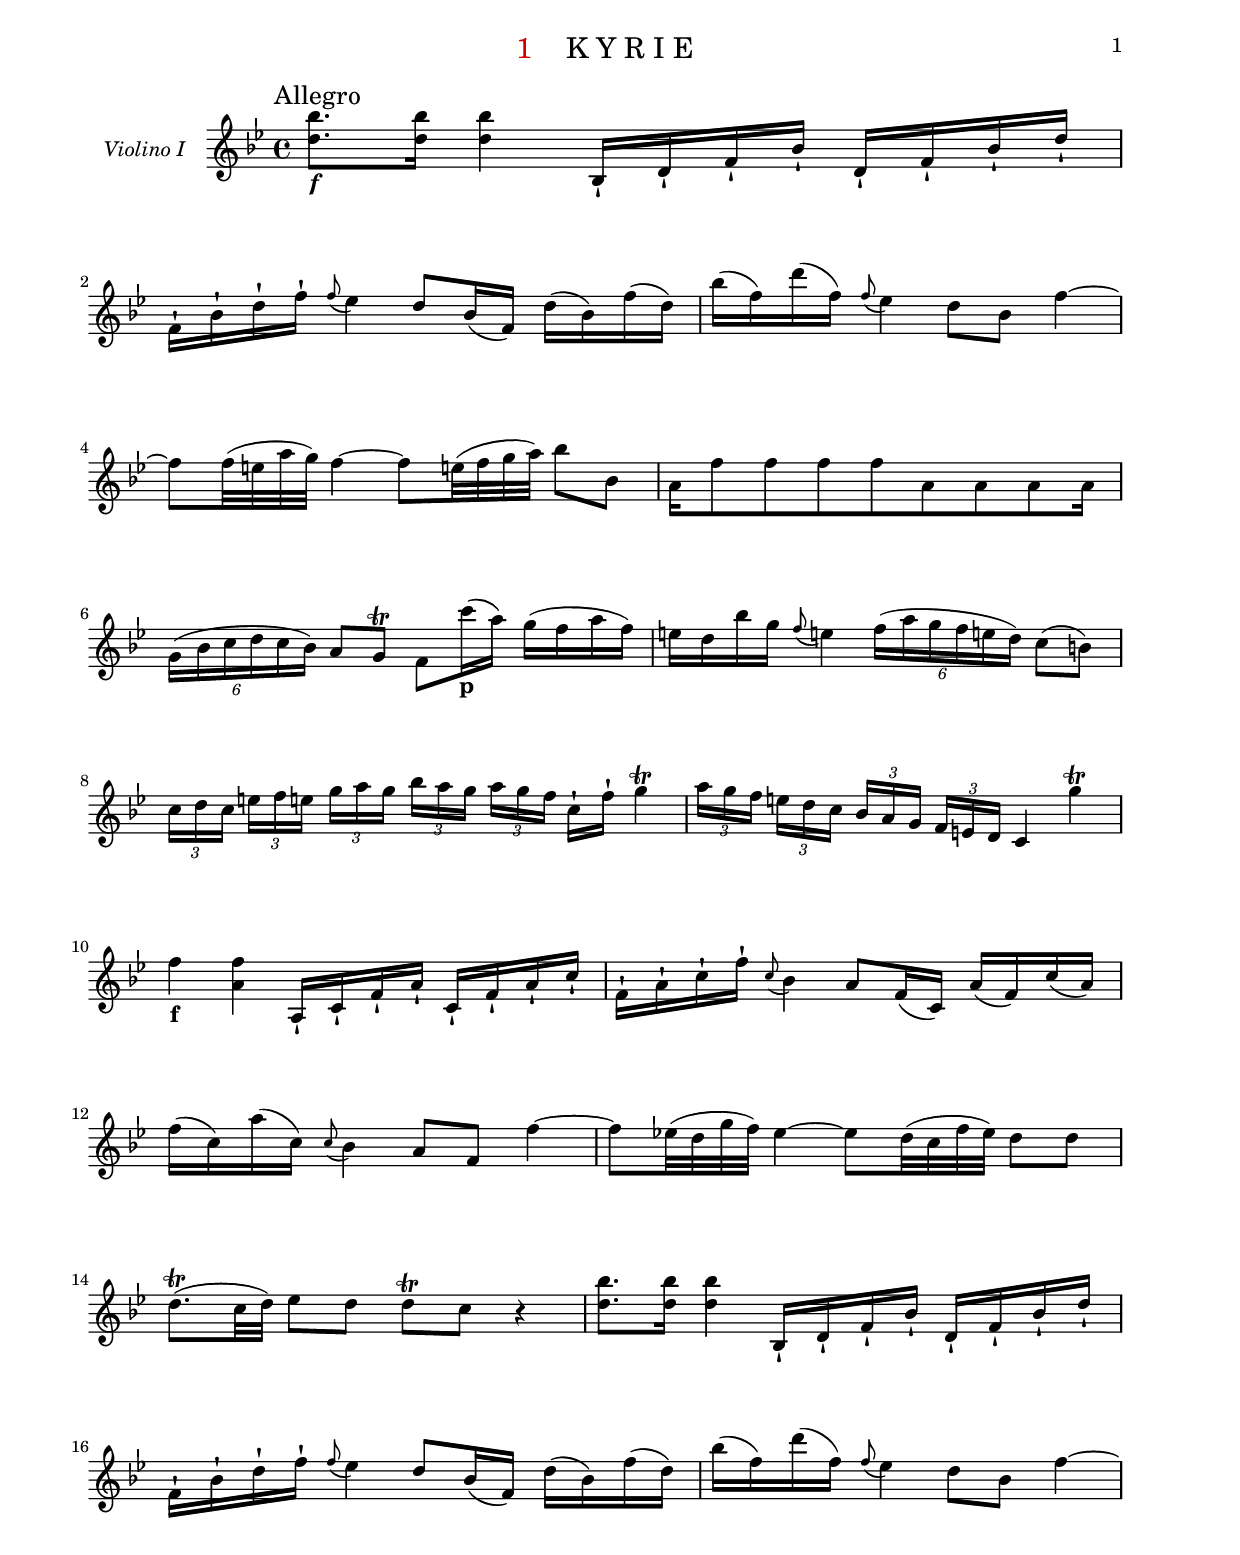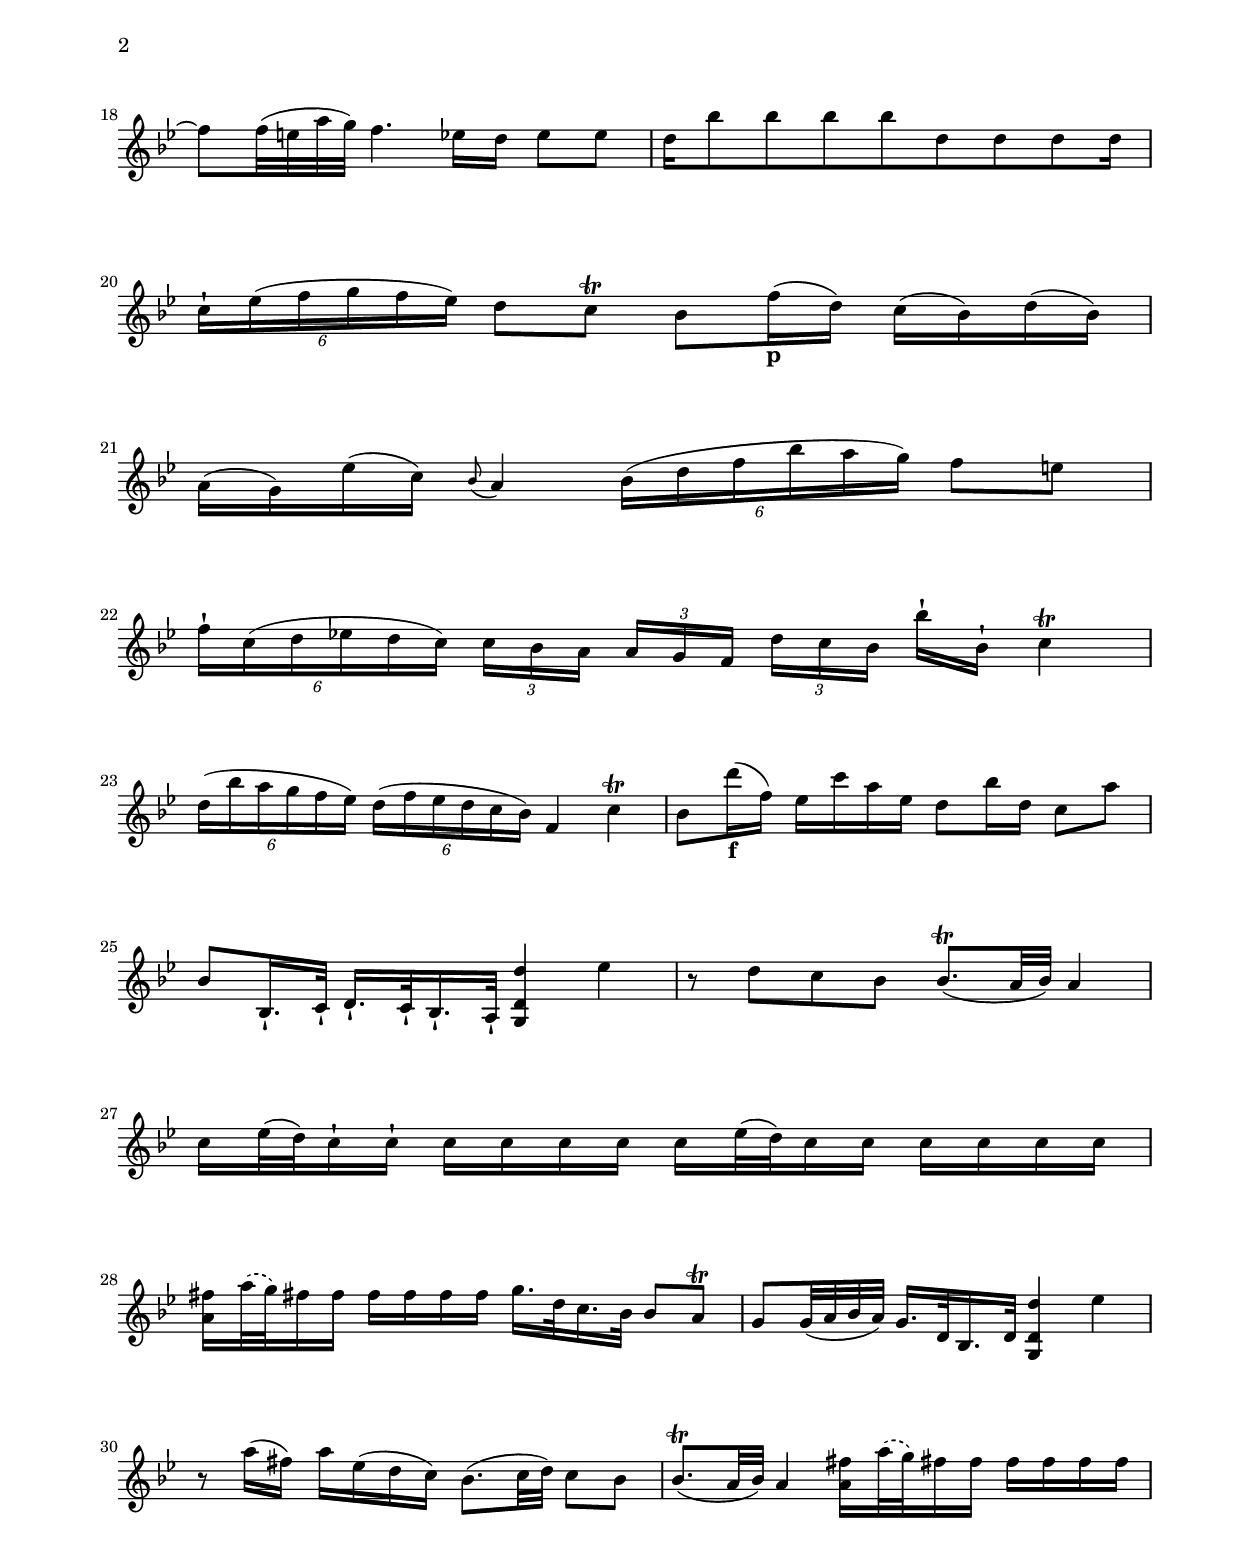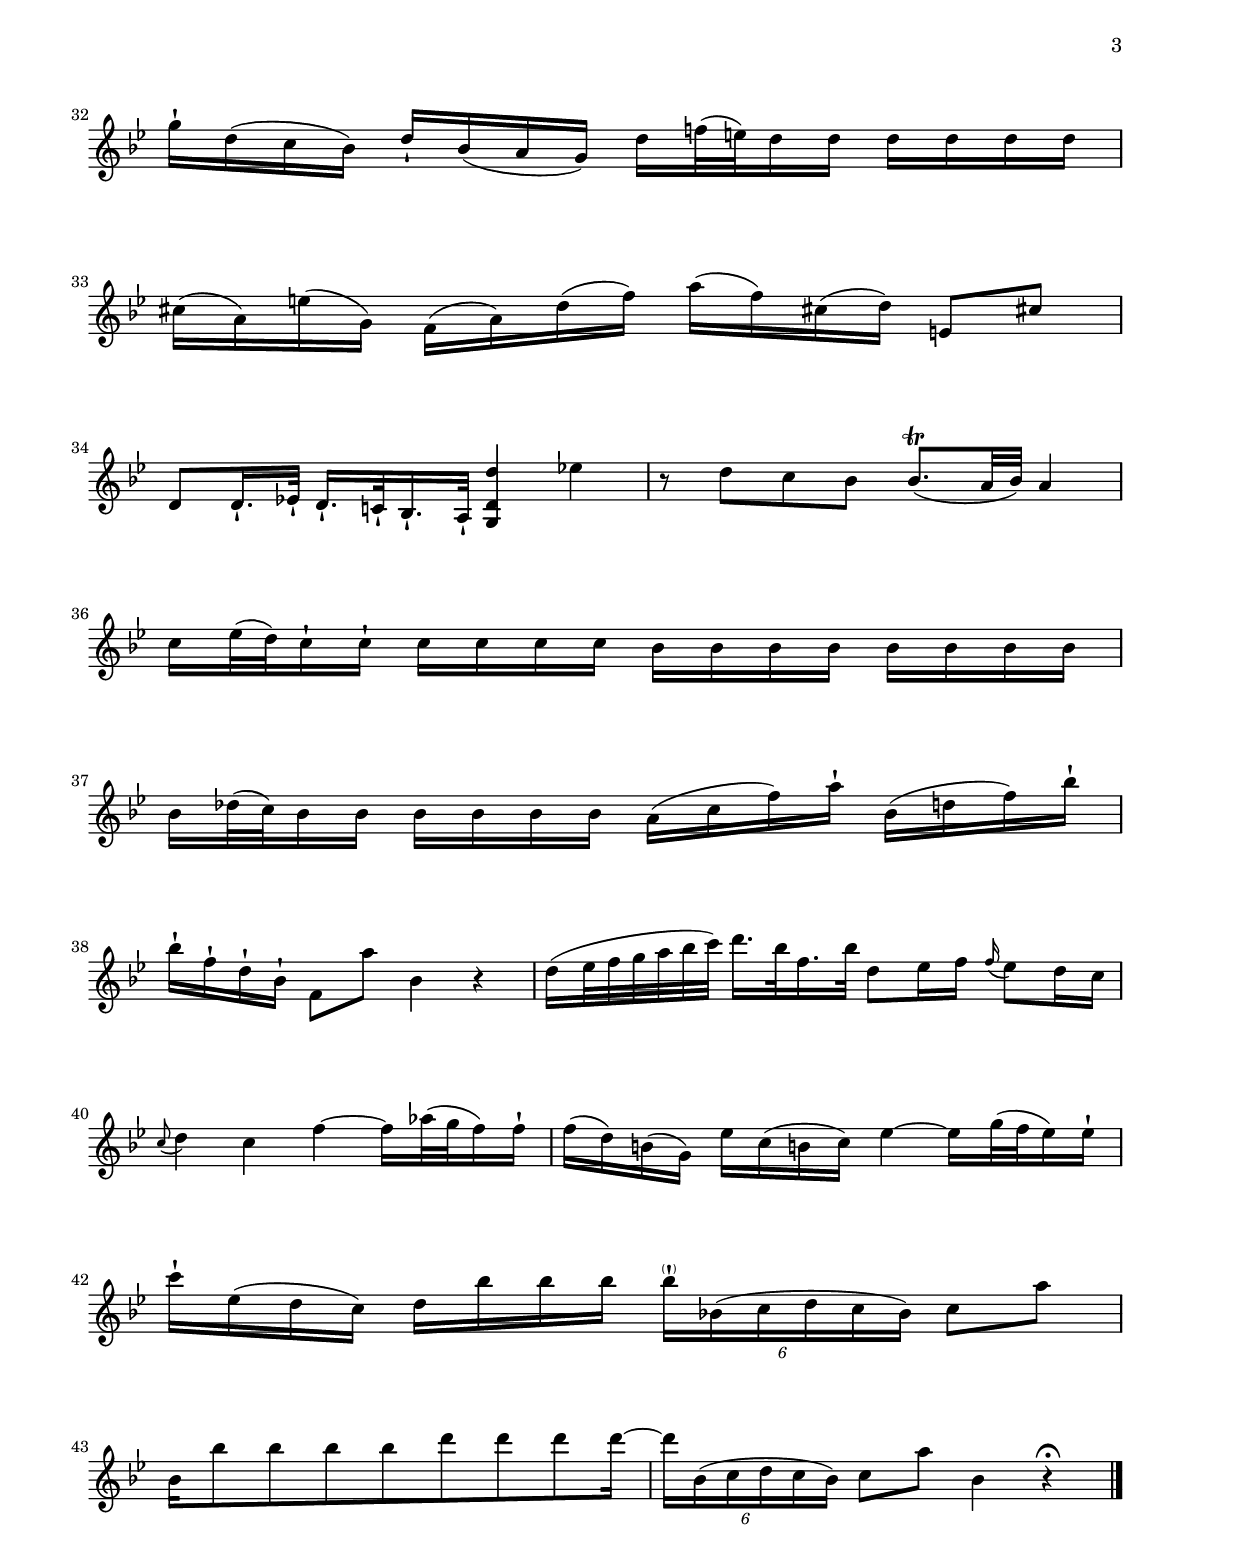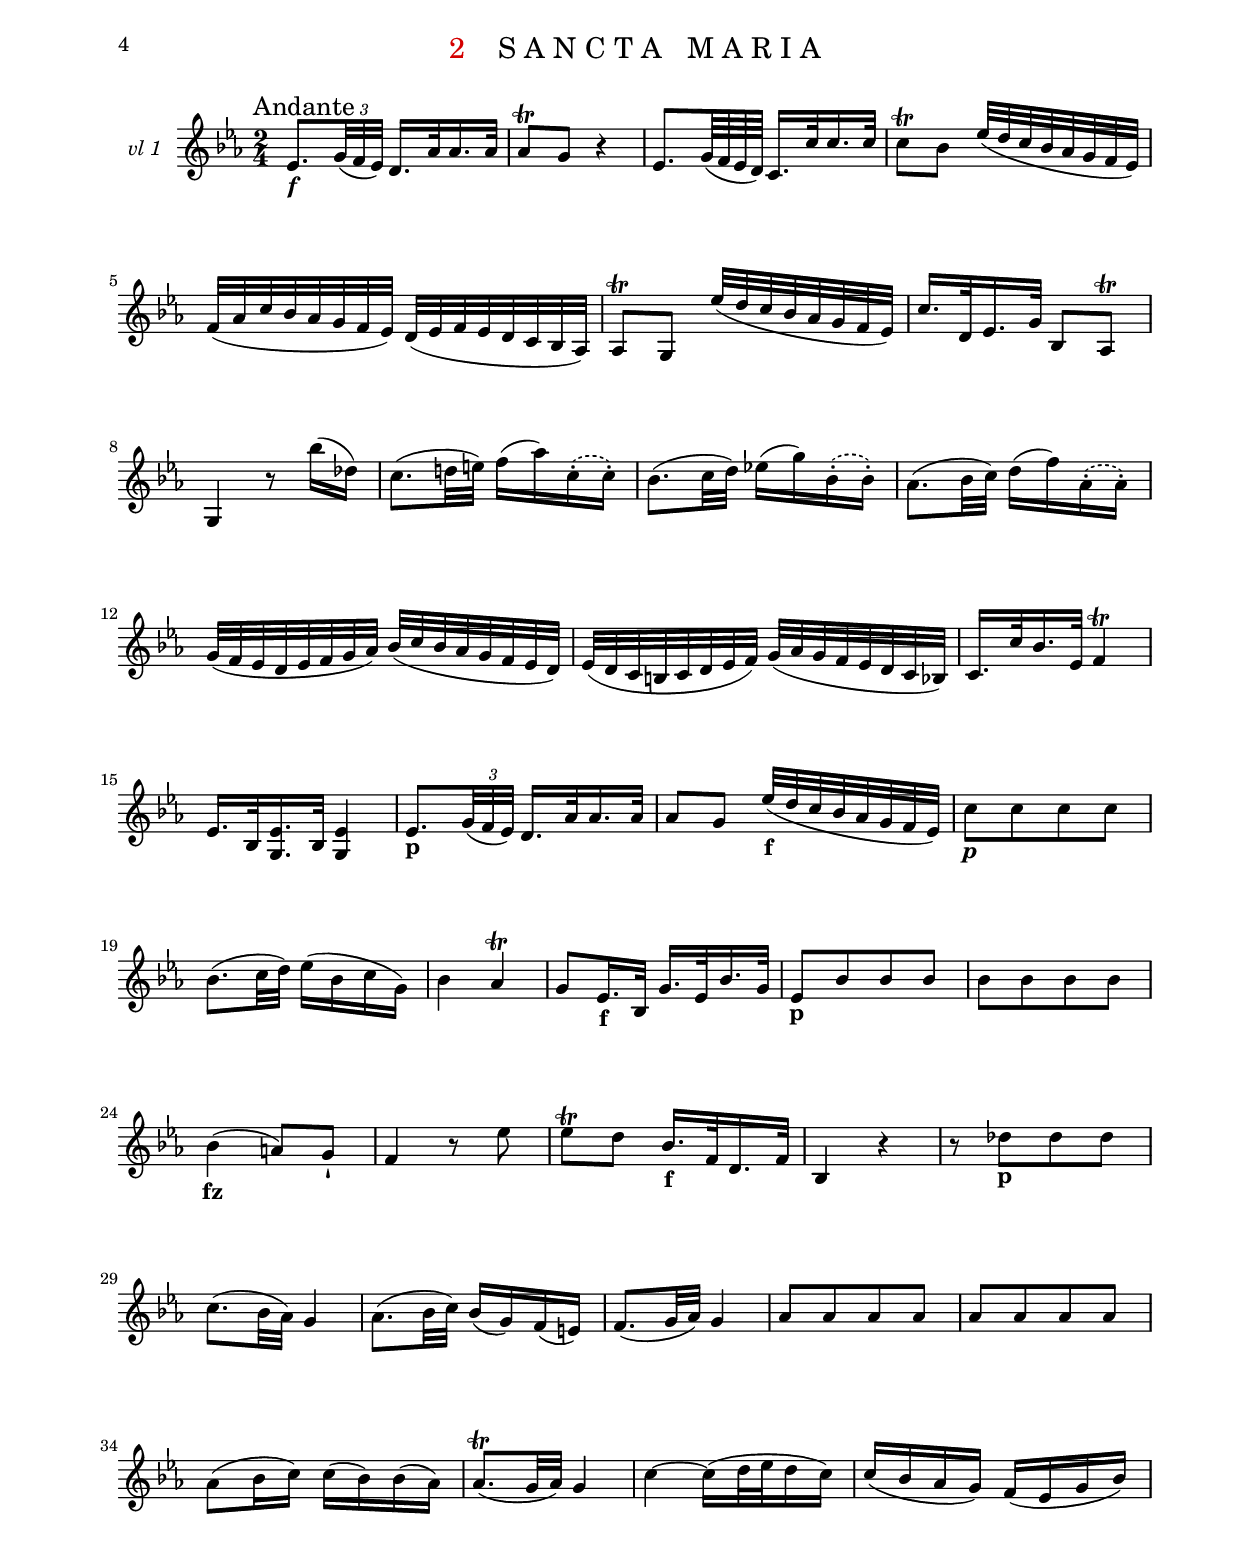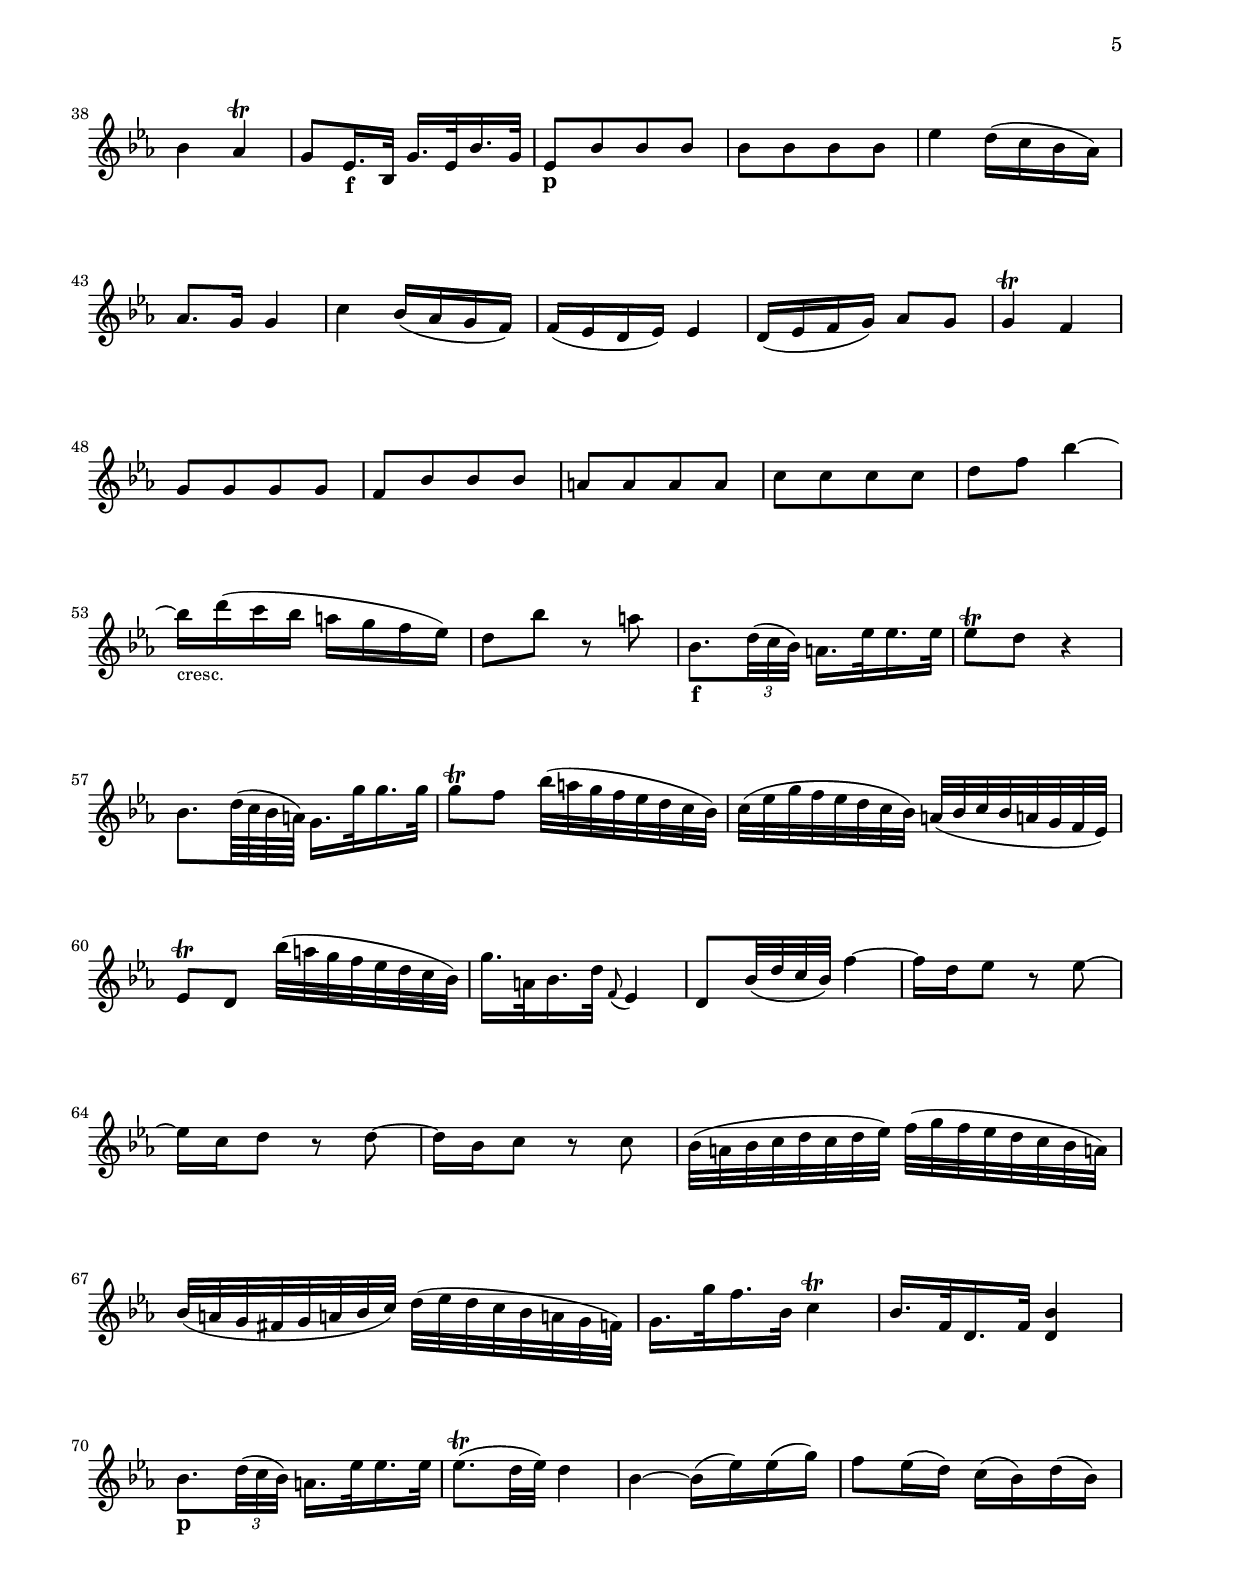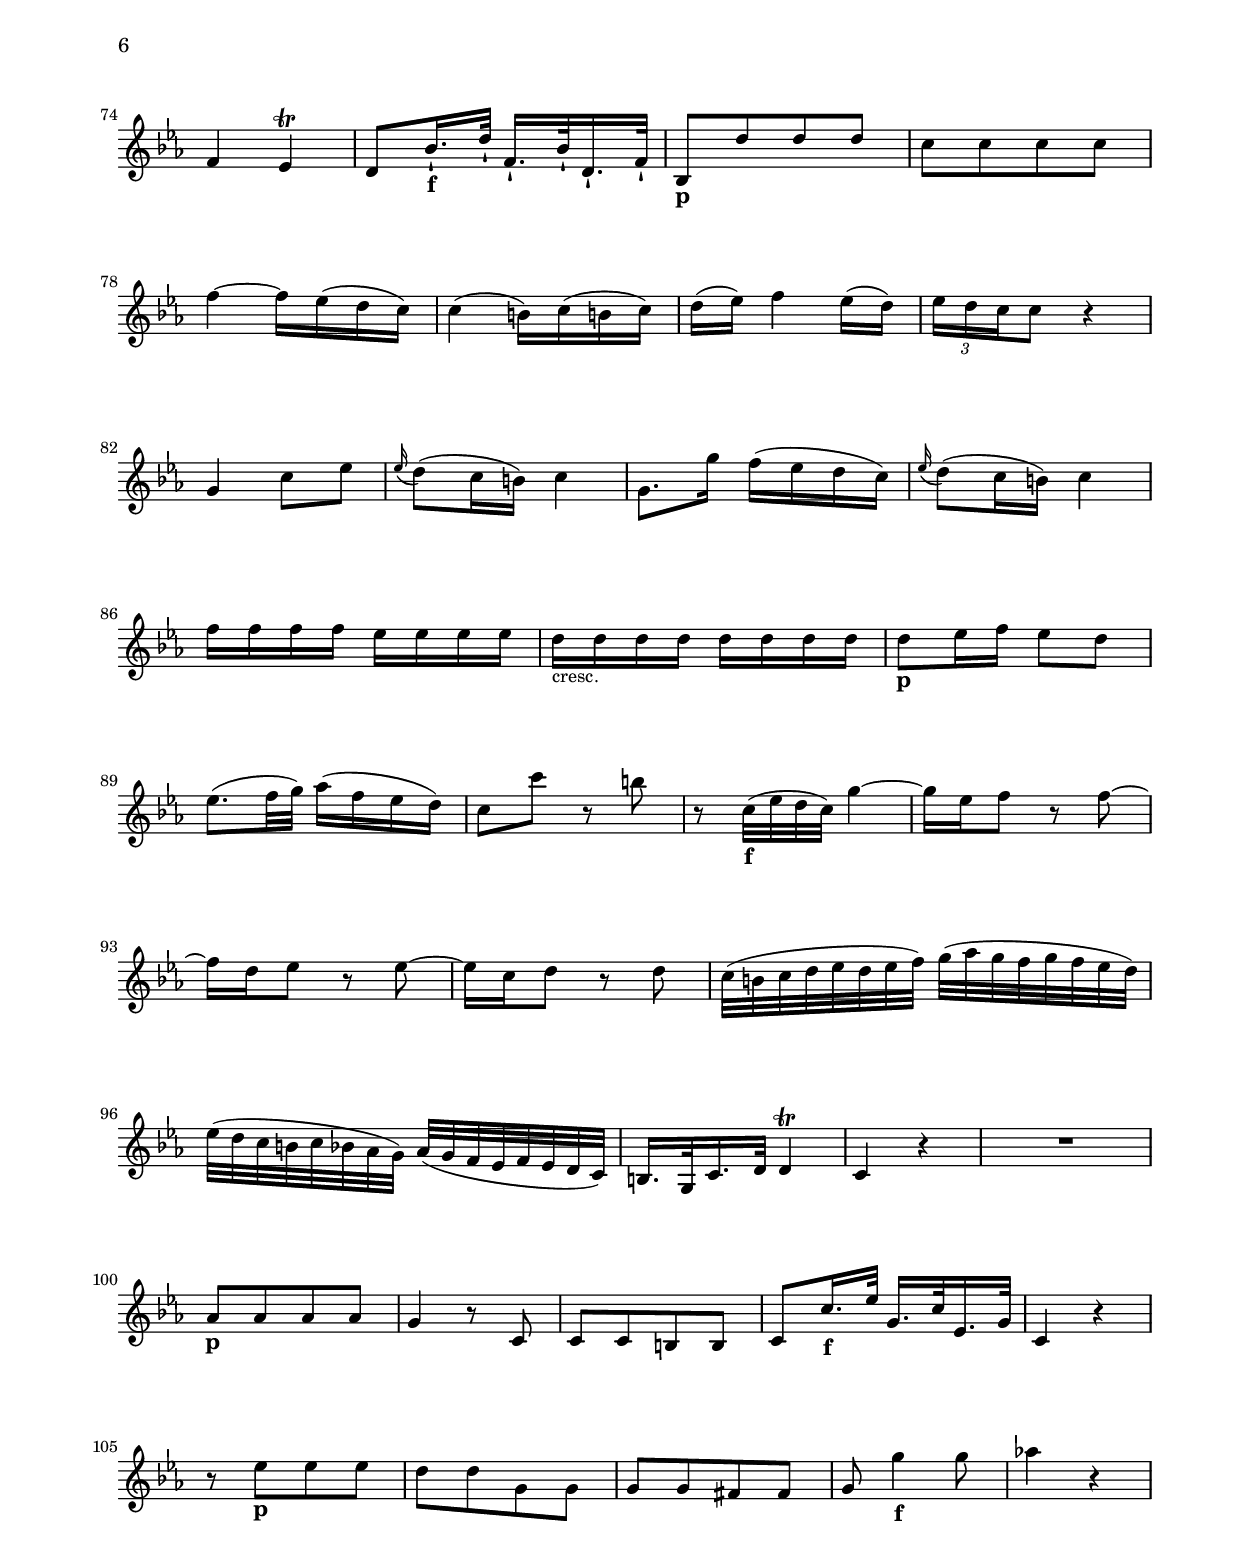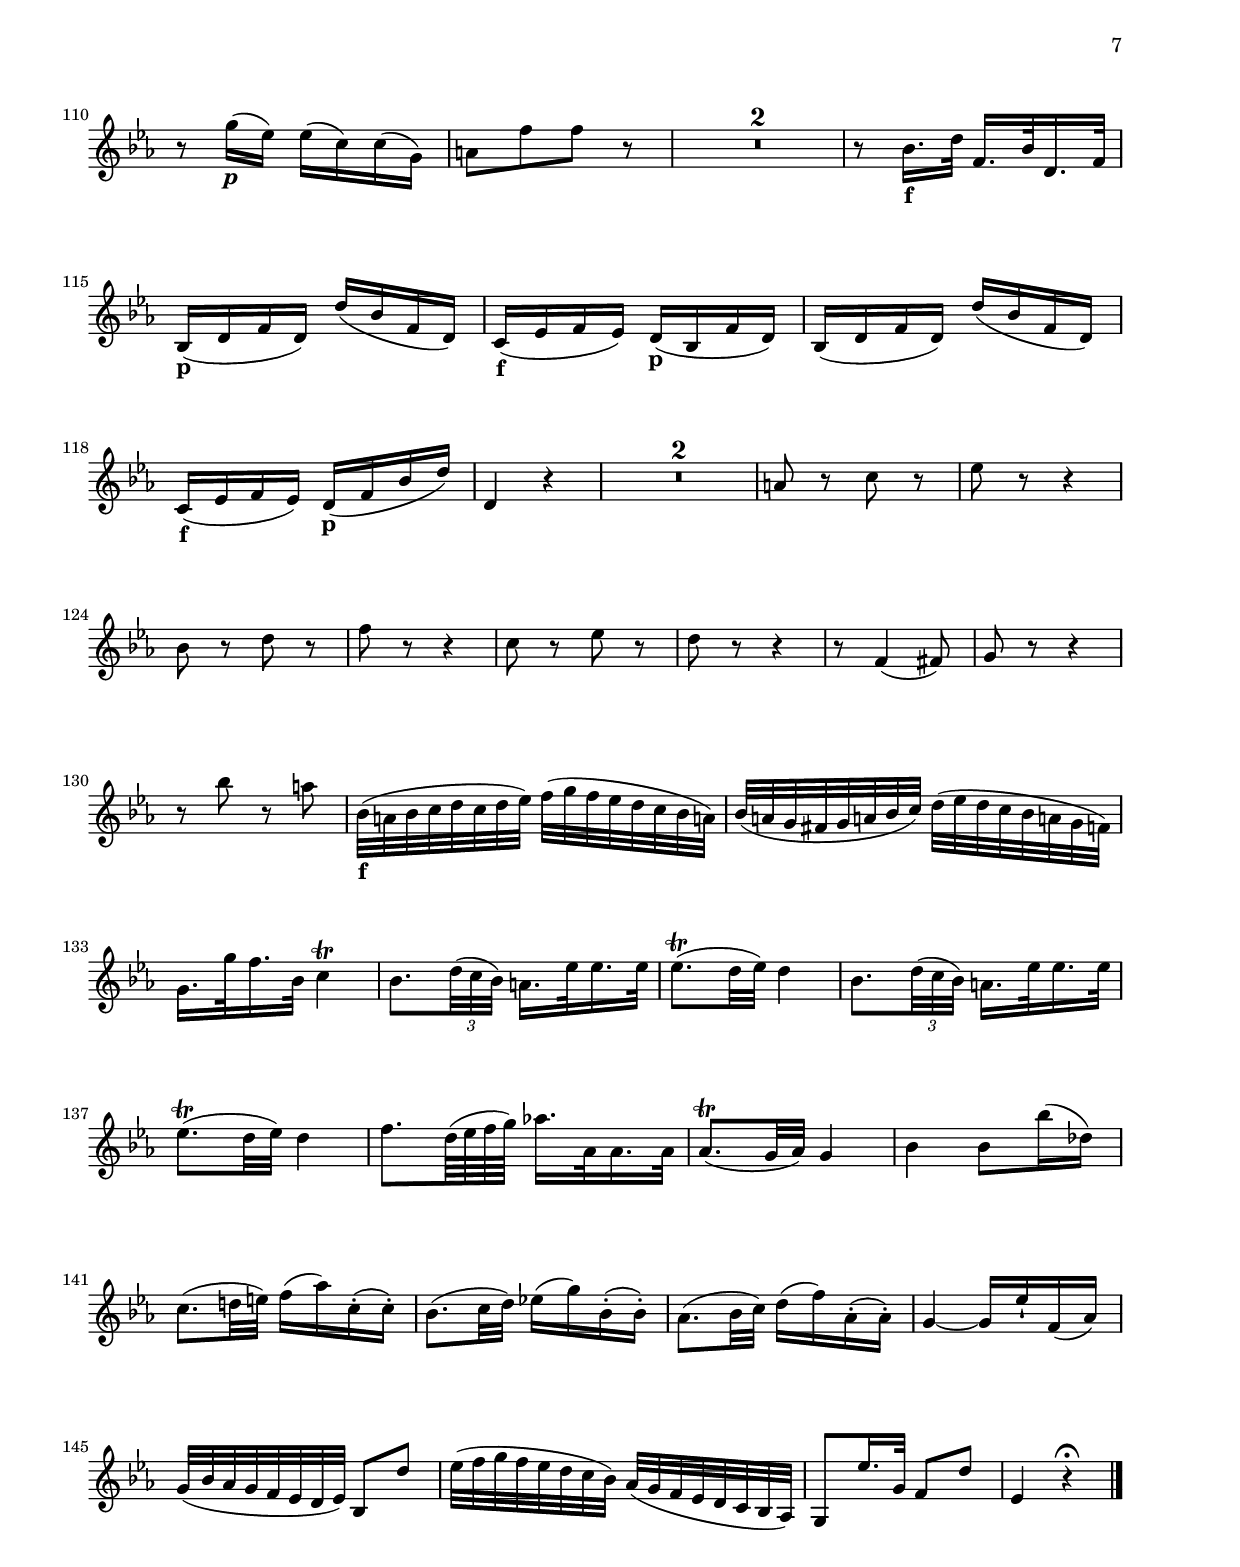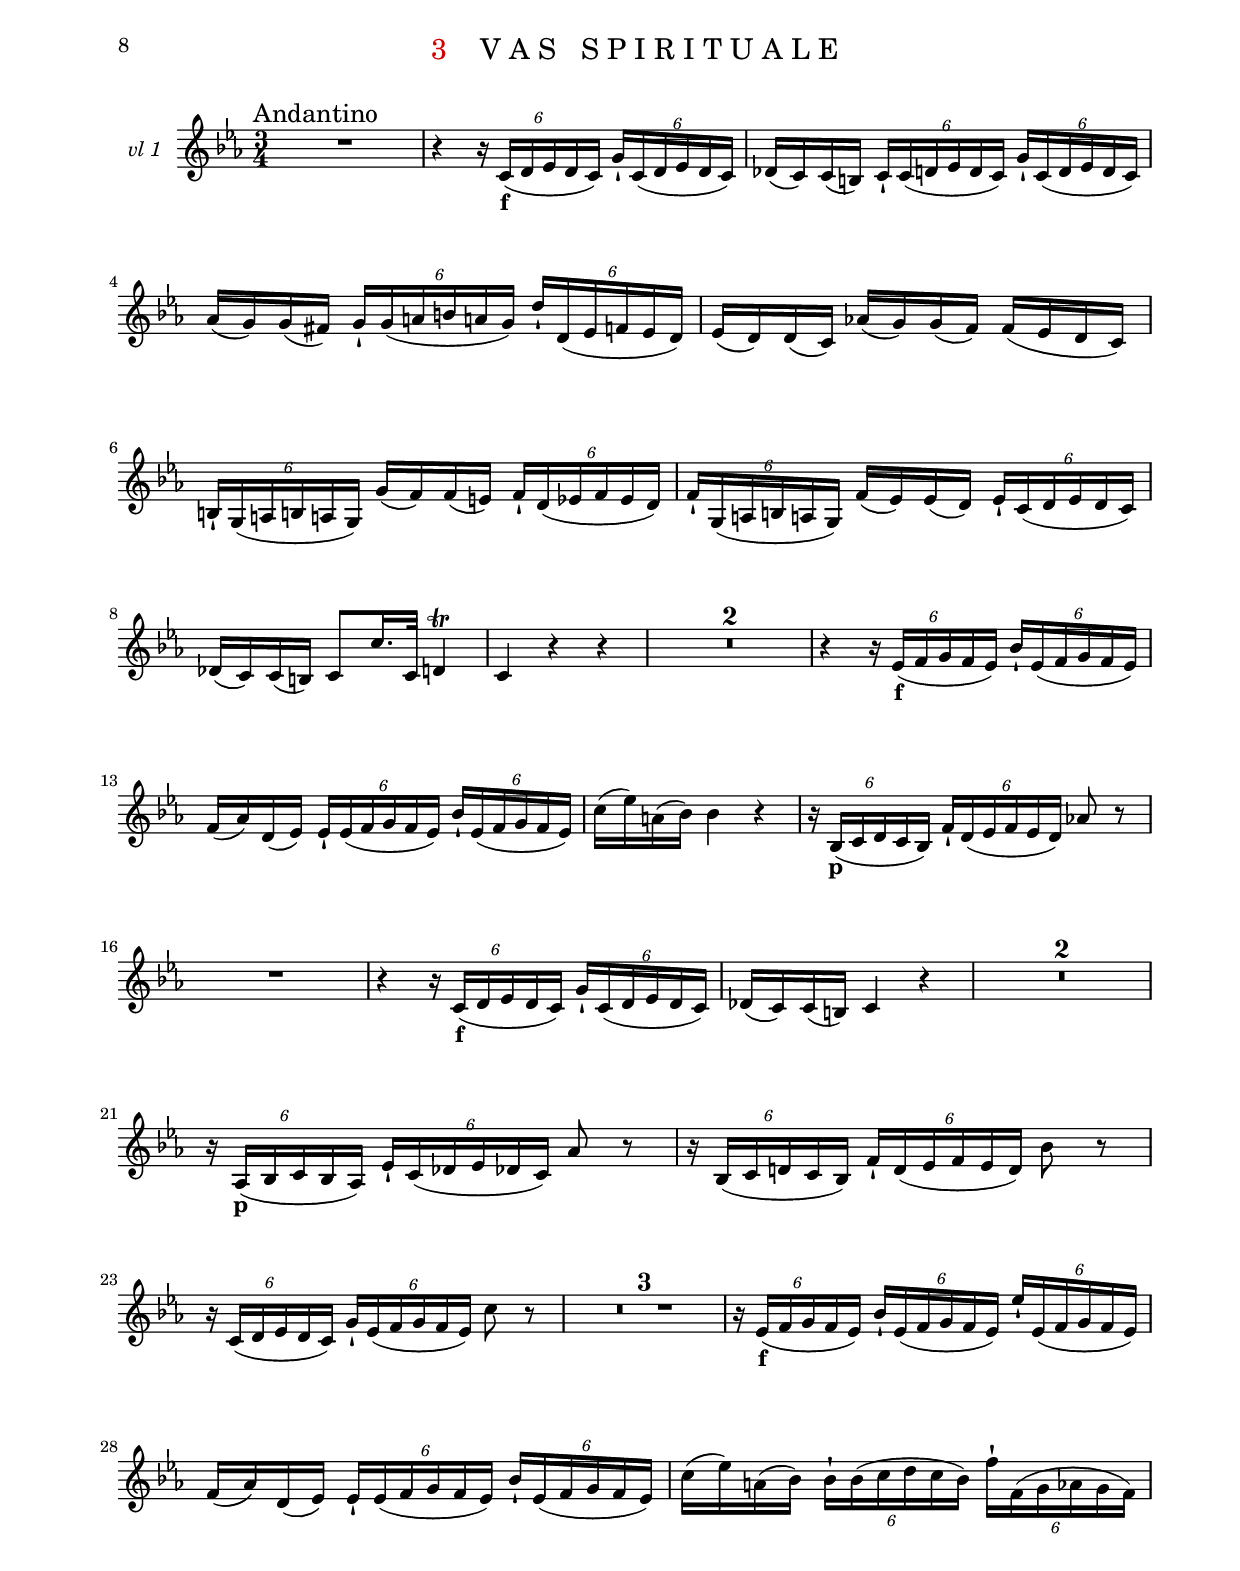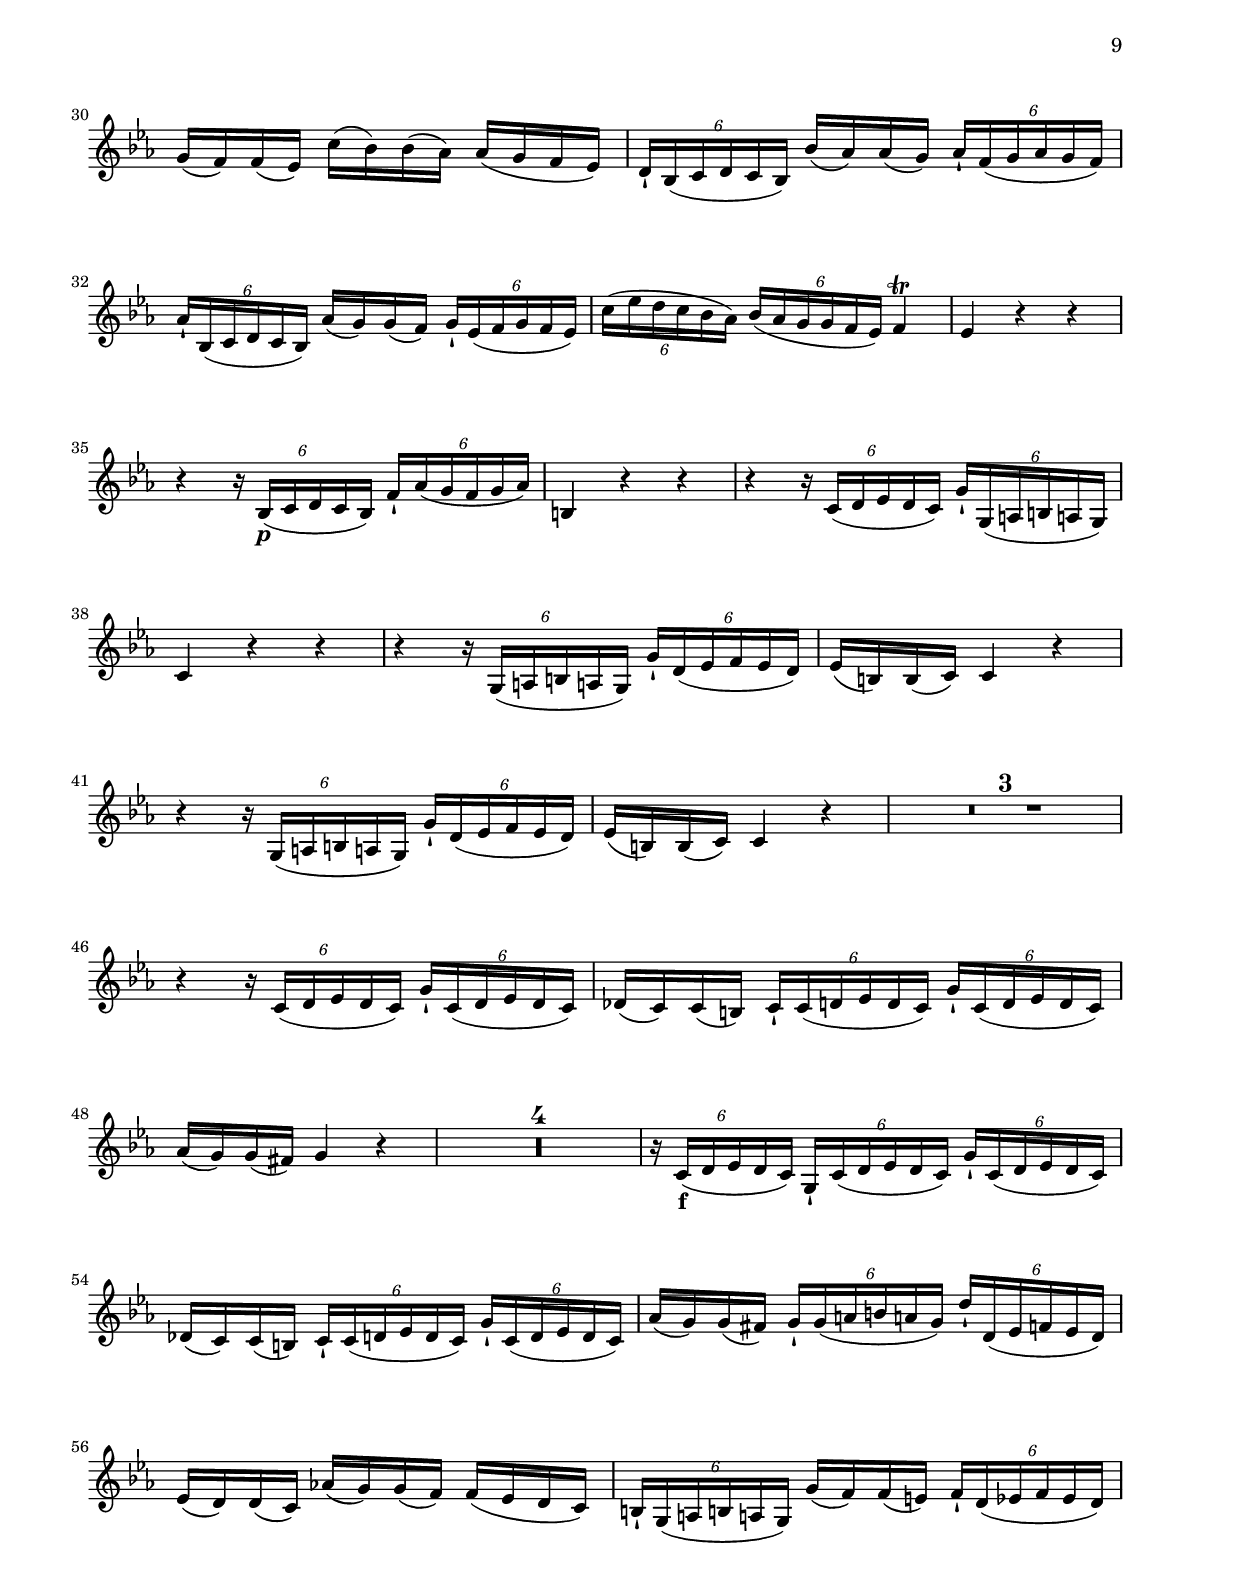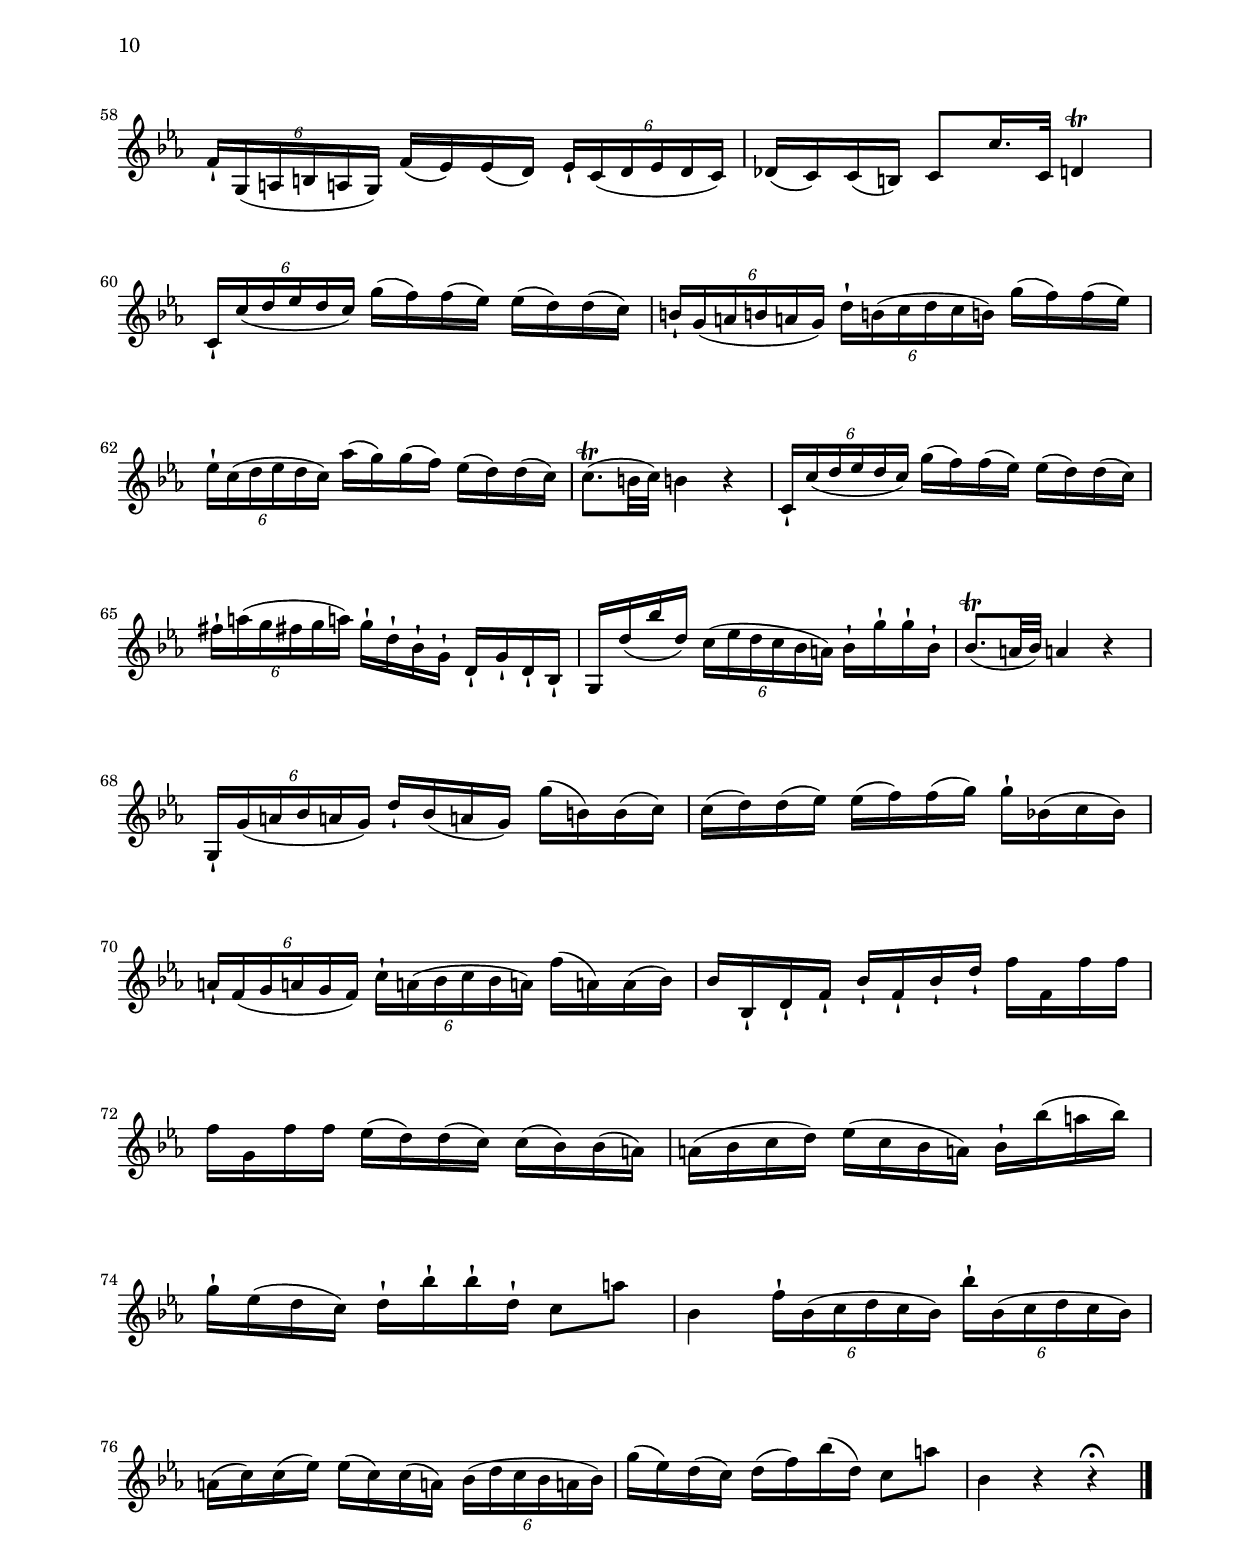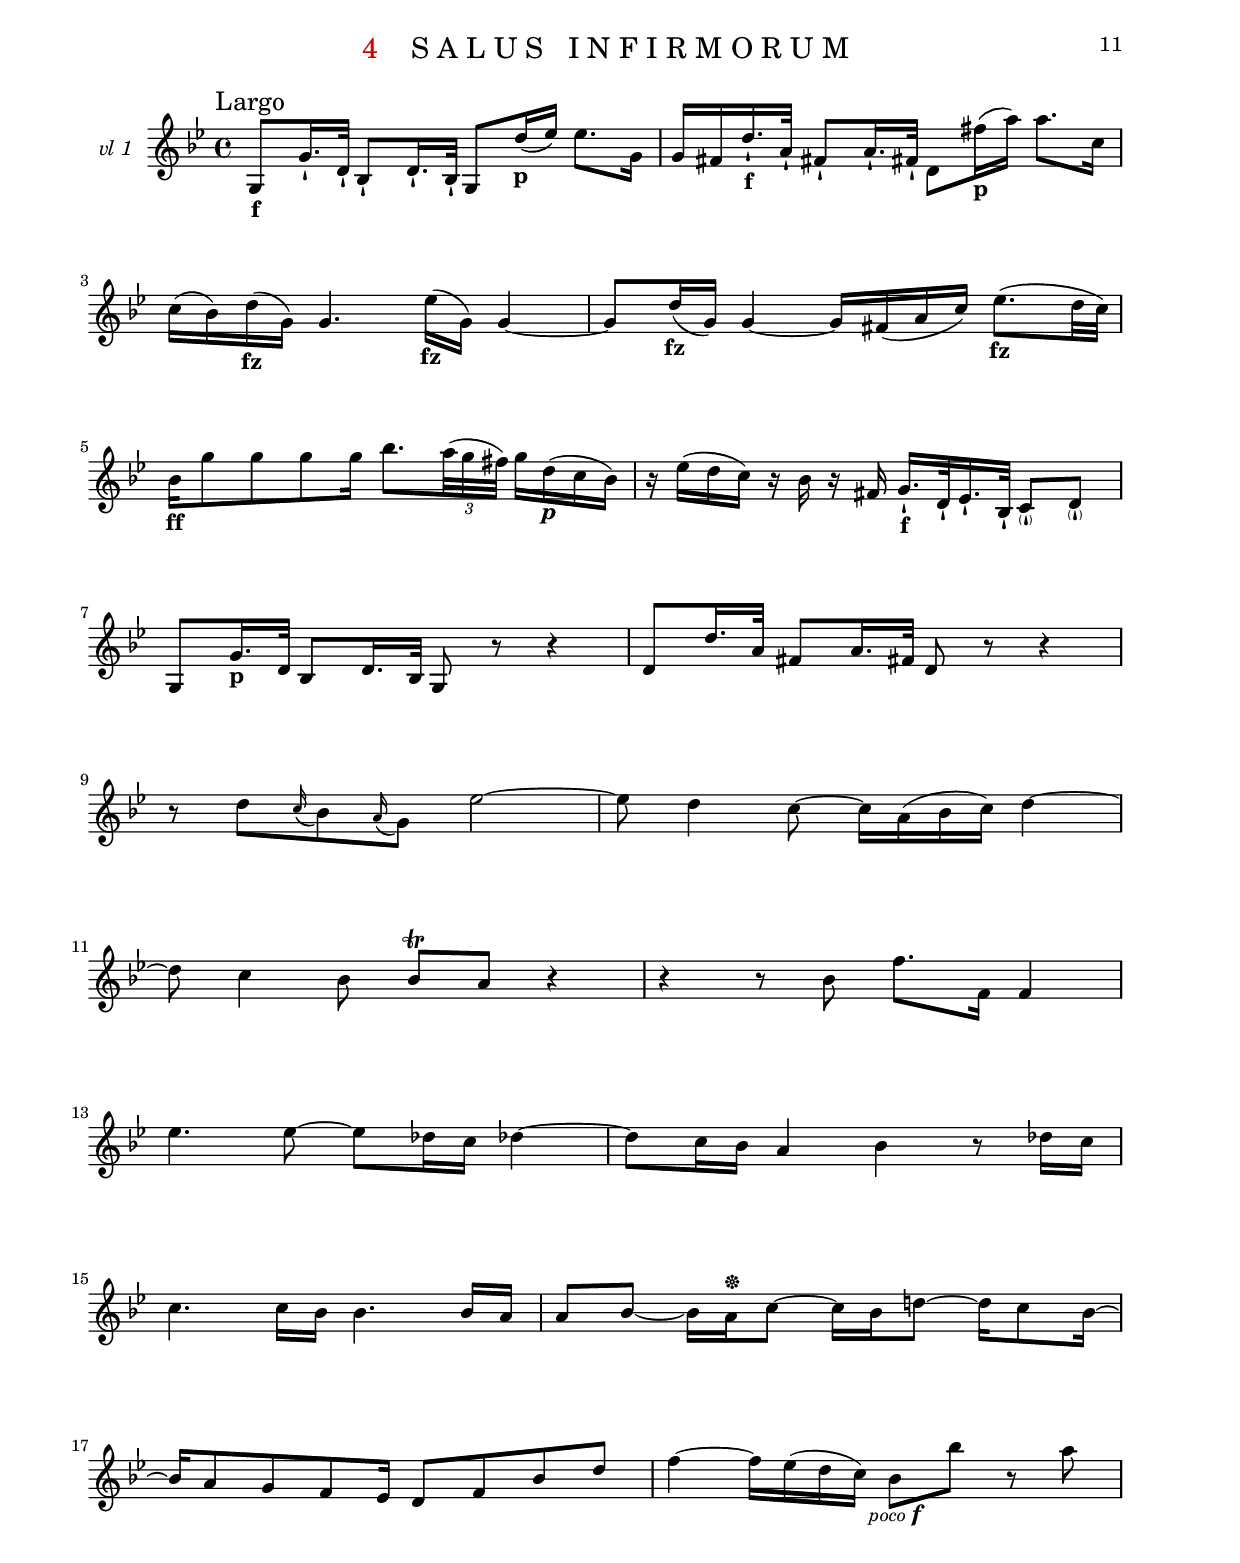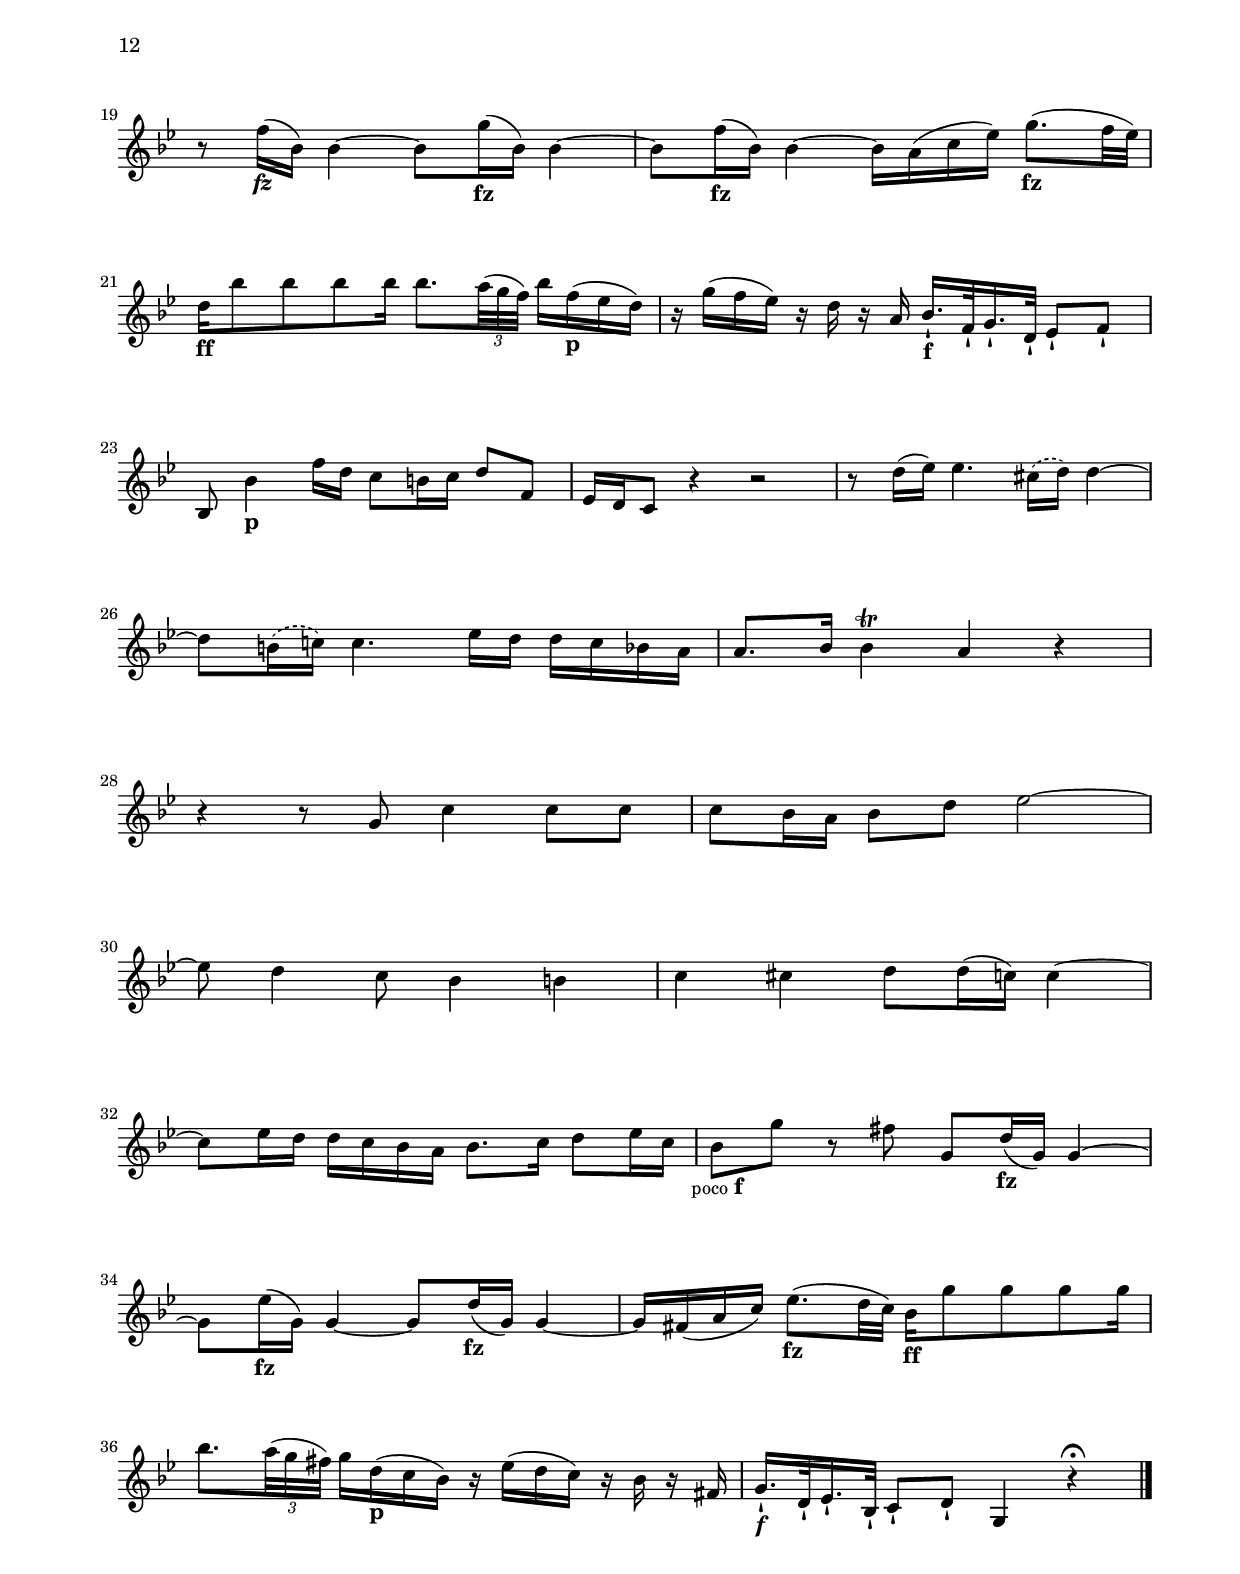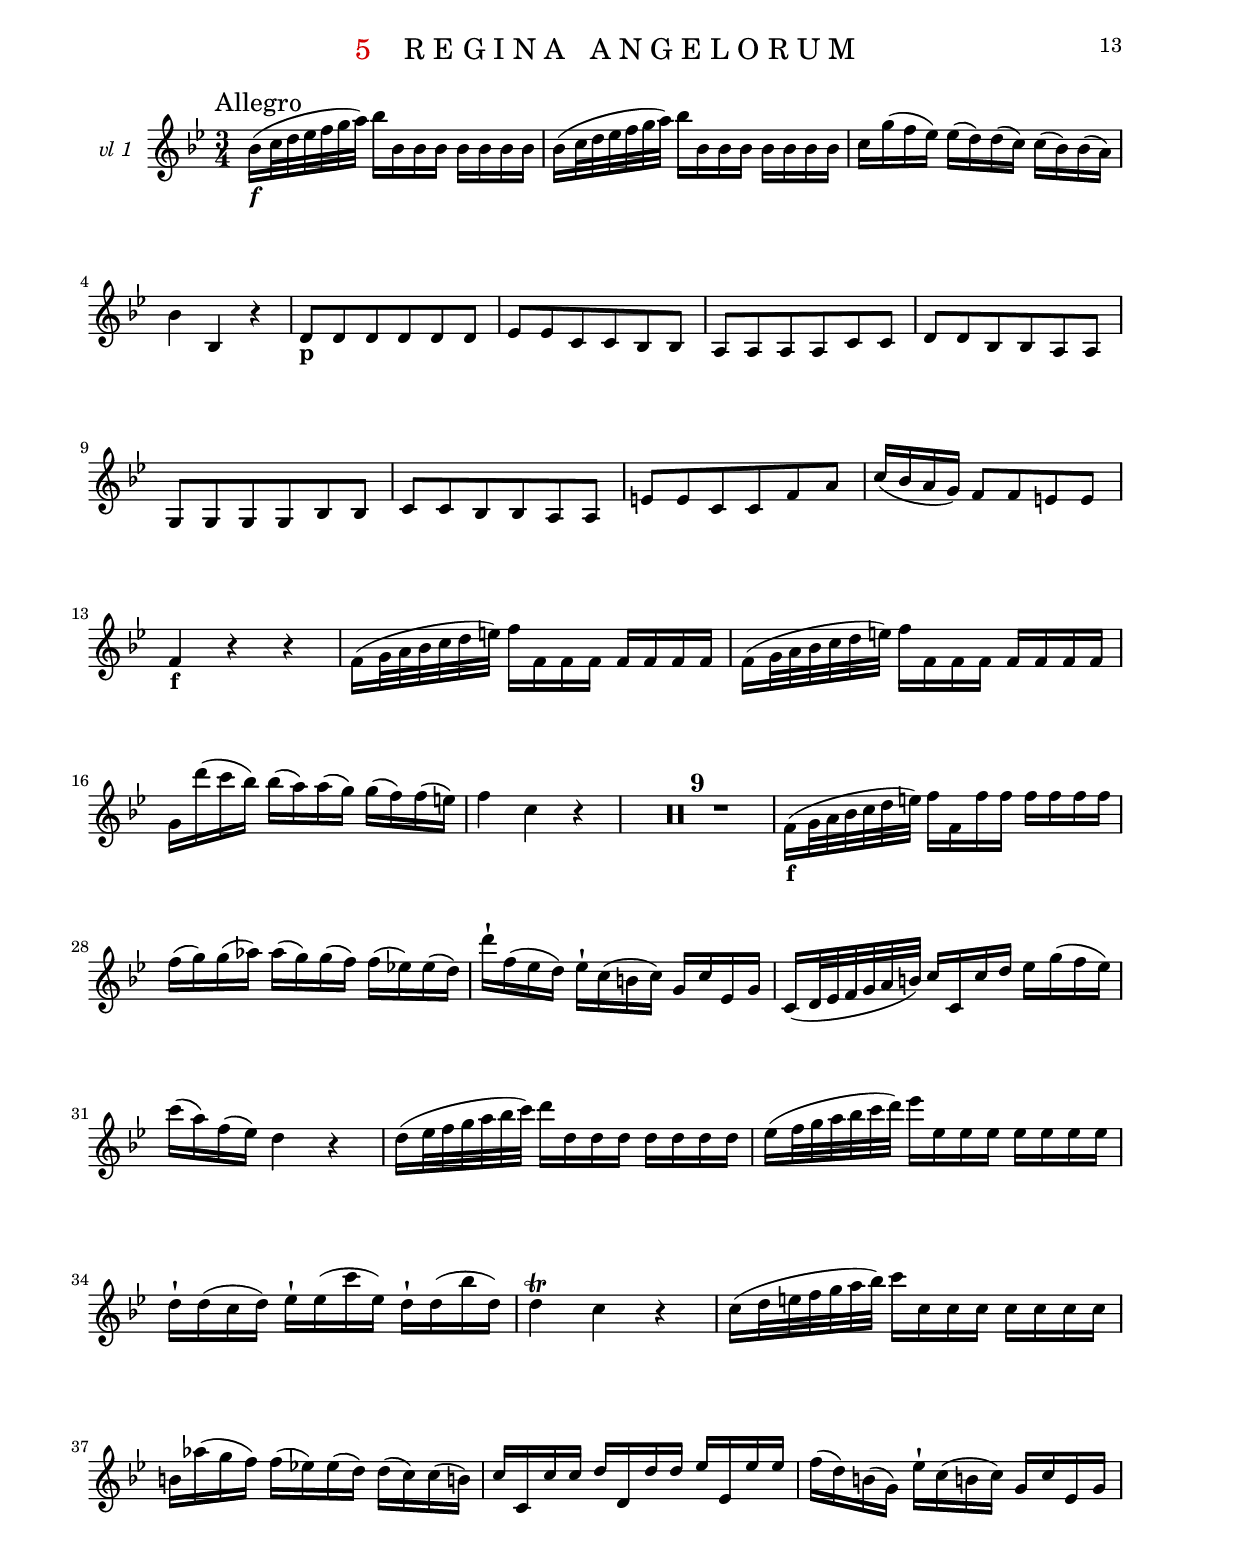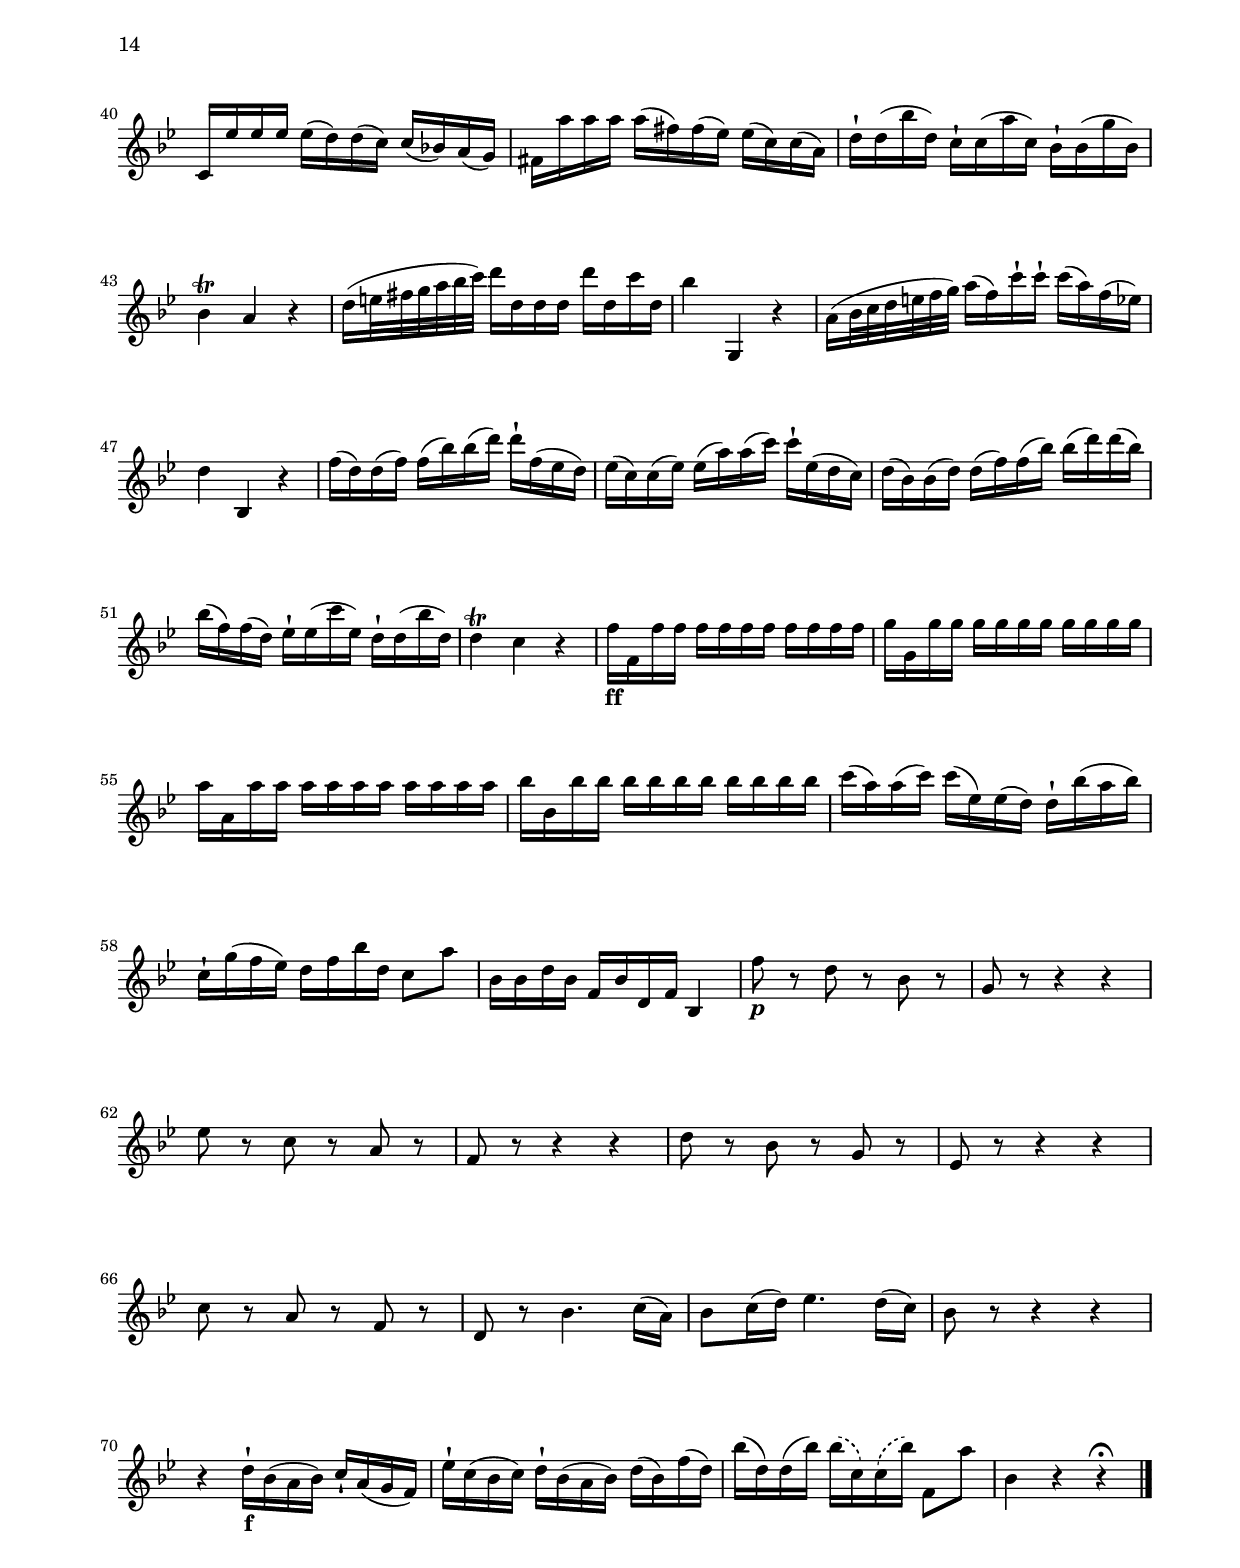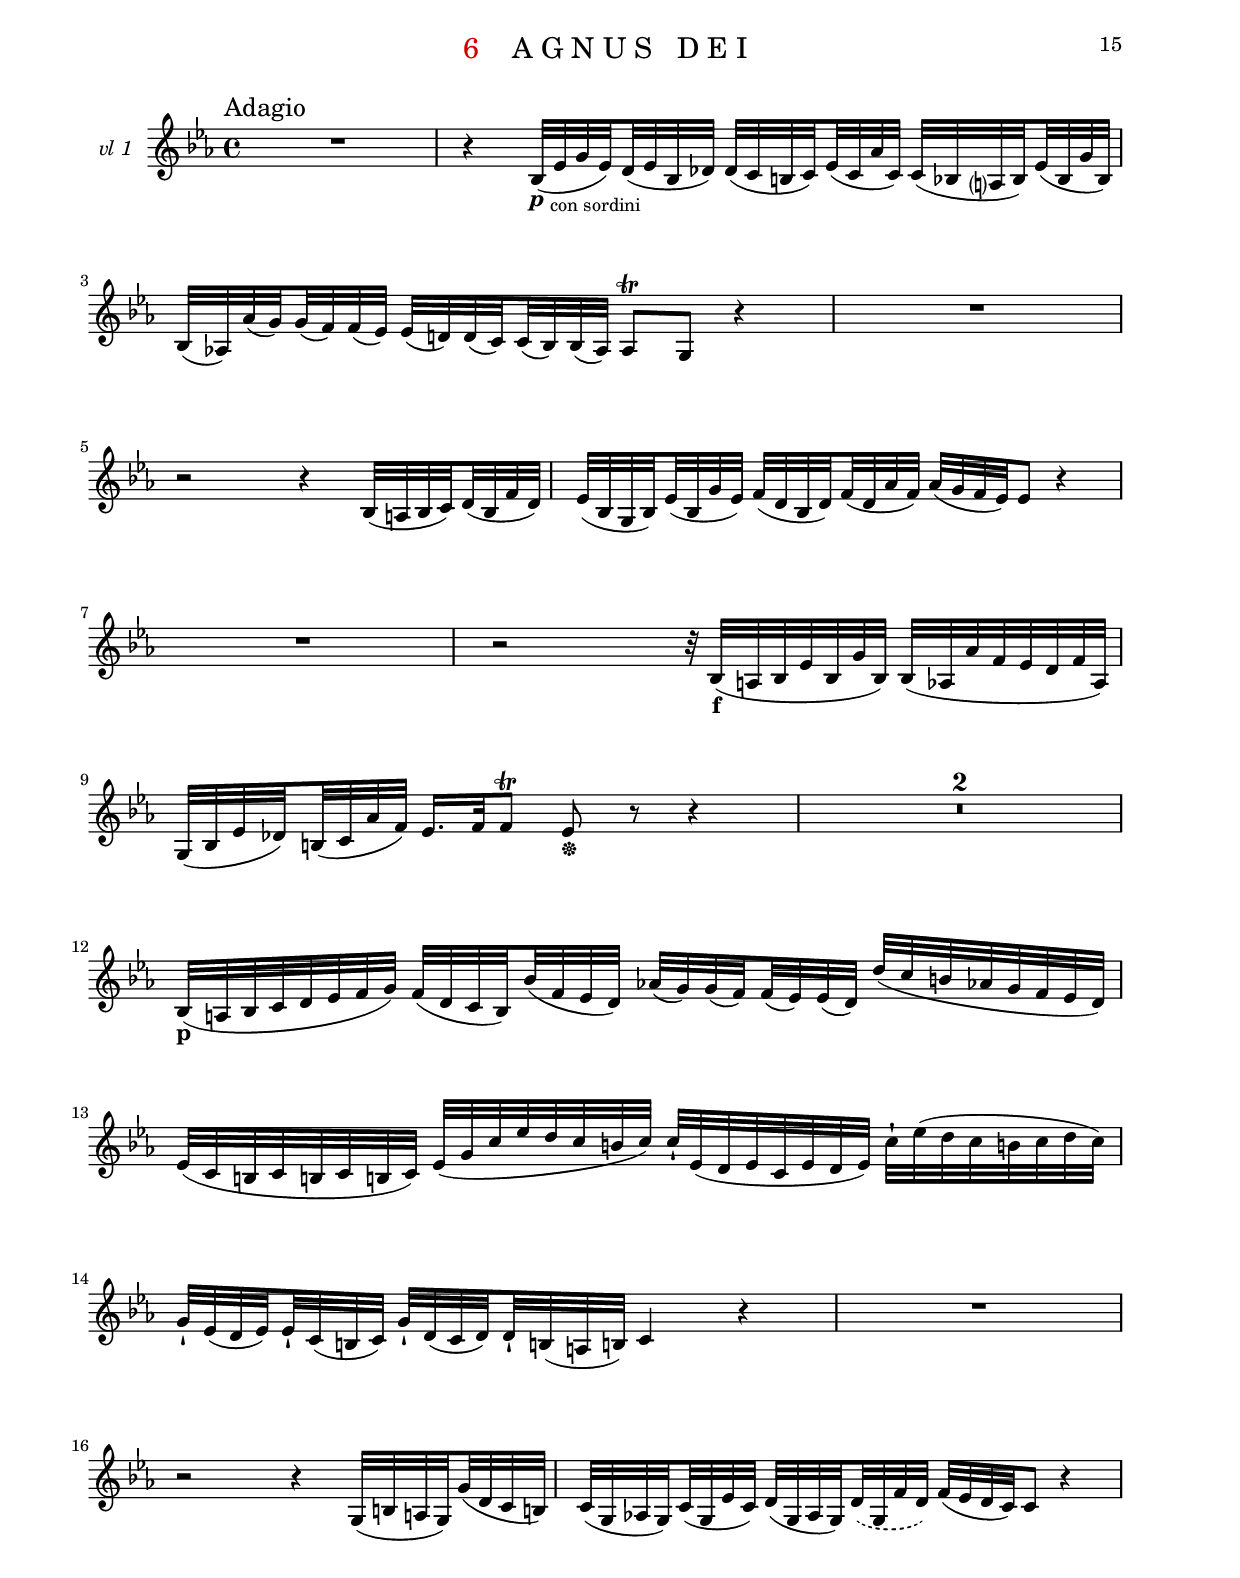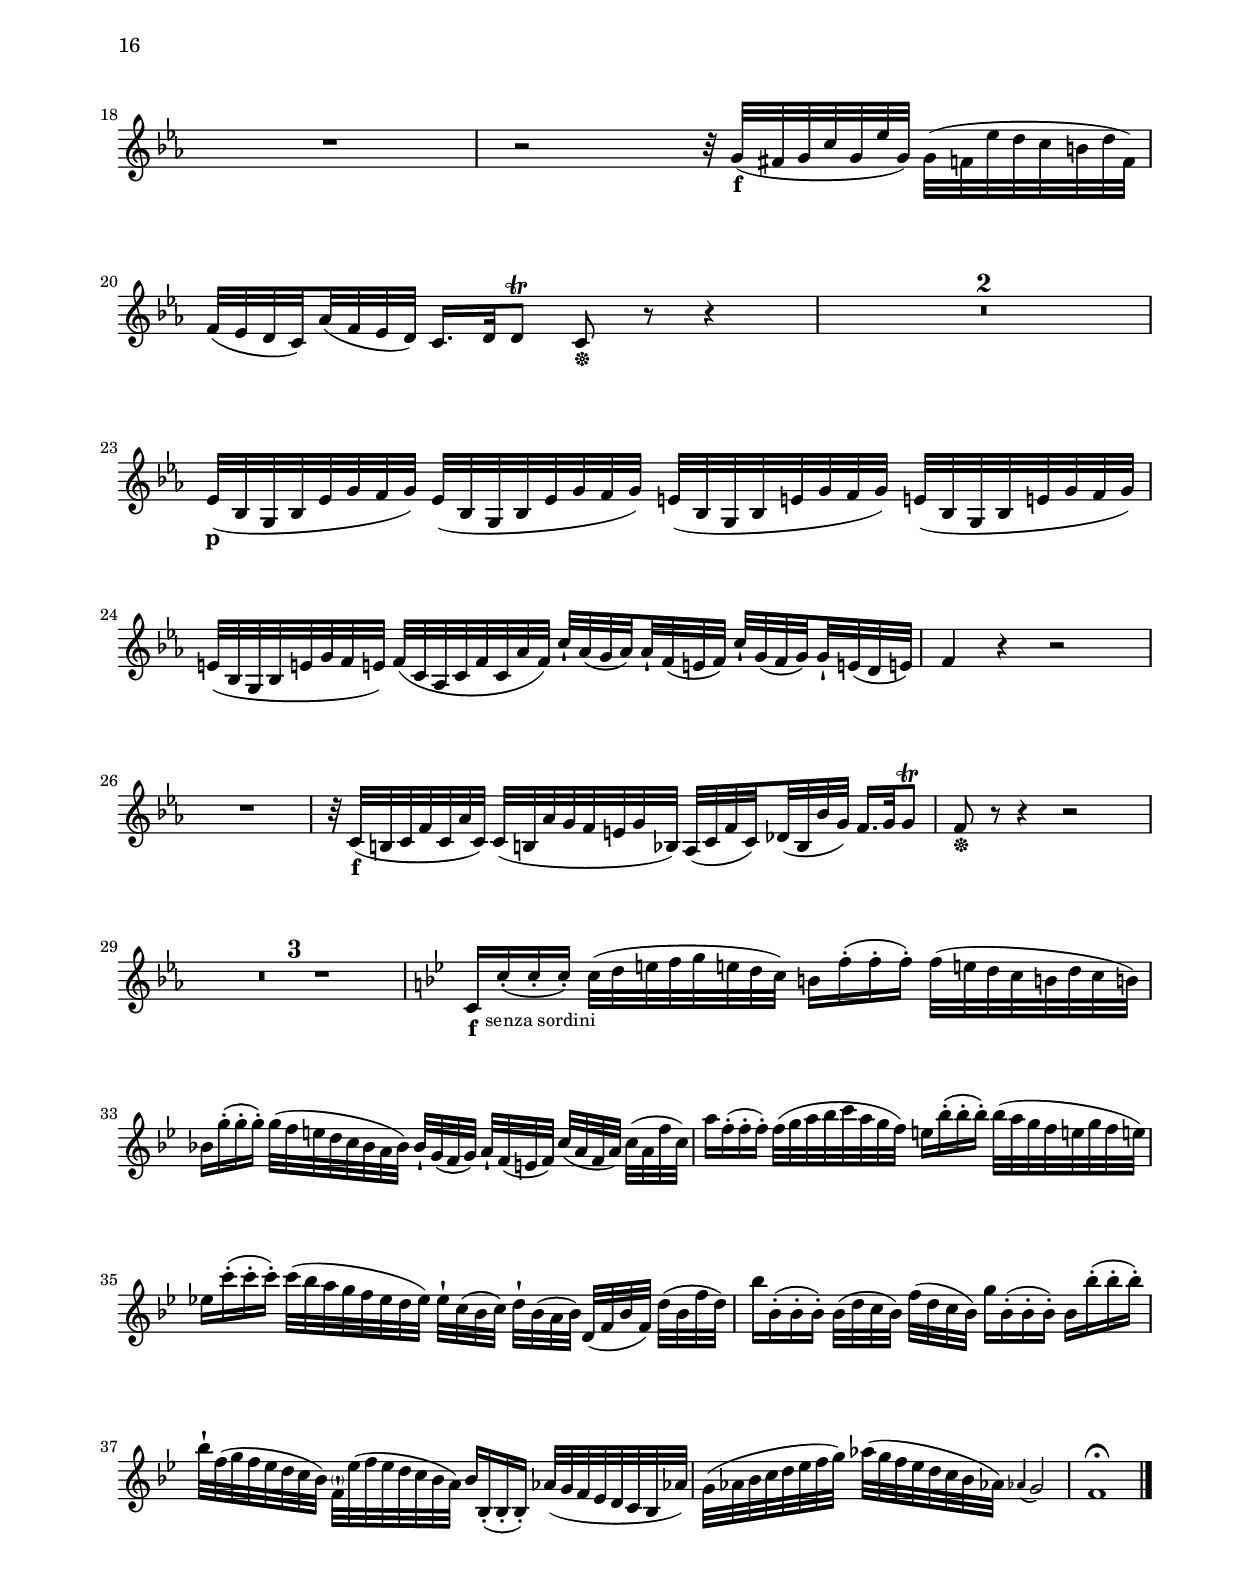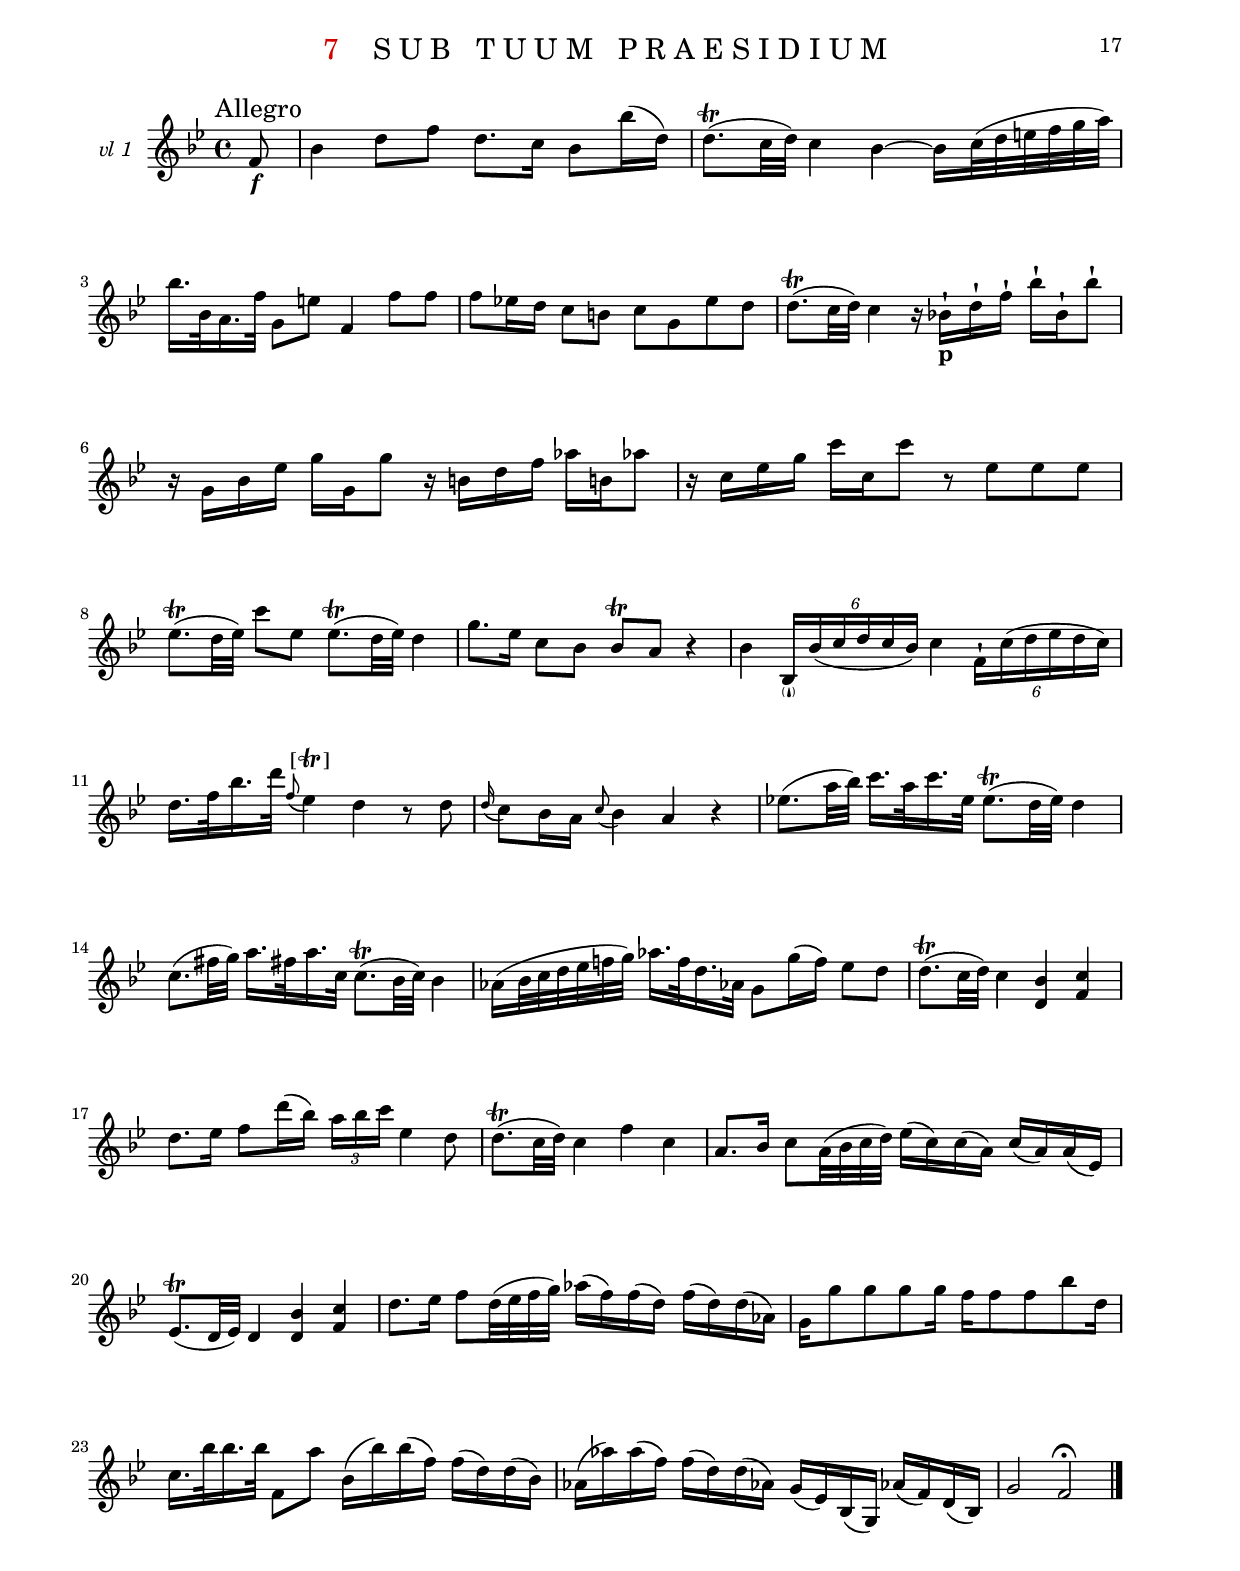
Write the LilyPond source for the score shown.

\version "2.22.0"

\include "../definitions.ly"

\paper {
  indent = 1\cm
  top-margin = 1.5\cm
  system-separator-markup = ##f
  system-system-spacing =
    #'((basic-distance . 18)
       (minimum-distance . 18)
       (padding . -100)
       (stretchability . 0))

  top-system-spacing =
    #'((basic-distance . 12)
       (minimum-distance . 12)
       (padding . -100)
       (stretchability . 0))

  top-markup-spacing =
    #'((basic-distance . 0)
       (minimum-distance . 0)
       (padding . -100)
       (stretchability . 0))

  markup-system-spacing =
    #'((basic-distance . 12)
       (minimum-distance . 12)
       (padding . -100)
       (stretchability . 0))

  systems-per-page = #9
}

#(set-global-staff-size 17.82)

\layout {
  \context {
    \Staff
    instrumentName = "vl 1"
  }
}

\book {
  \bookpart {
    \header {
      number = "1"
      title = "K Y R I E"
    }
    \paper { indent = 2\cm }
    \score {
      <<
        \new Staff {
          \set Staff.instrumentName = "Violino I"
          \KyrieViolinoI
        }
      >>
    }
  }
  \bookpart {
    \header {
      number = "2"
      title = "S A N C T A   M A R I A"
    }
    \score {
      <<
        \new Staff { \SanctaMariaViolinoI }
      >>
    }
  }
  \bookpart {
    \header {
      number = "3"
      title = "V A S   S P I R I T U A L E"
    }
    \score {
      <<
        \new Staff { \VasViolinoI }
      >>
    }
  }
  \bookpart {
    \header {
      number = "4"
      title = "S A L U S   I N F I R M O R U M"
    }
    \score {
      <<
        \new Staff { \SalusViolinoI }
      >>
    }
  }
  \bookpart {
    \header {
      number = "5"
      title = "R E G I N A   A N G E L O R U M"
    }
    \score {
      <<
        \new Staff { \ReginaViolinoI }
      >>
    }
  }
  \bookpart {
    \header {
      number = "6"
      title = "A G N U S   D E I"
    }
    \score {
      <<
        \new Staff { \AgnusDeiViolinoI }
      >>
      \layout { \override Score.SpacingSpanner.common-shortest-duration = #(ly:make-moment 1/4) }
    }
  }
  \bookpart {
    \header {
      number = "7"
      title = "S U B   T U U M   P R A E S I D I U M"
    }
    \paper { page-count = #1 }
    \score {
      <<
        \new Staff { \SubTuumViolinoI }
      >>
    }
  }
}
